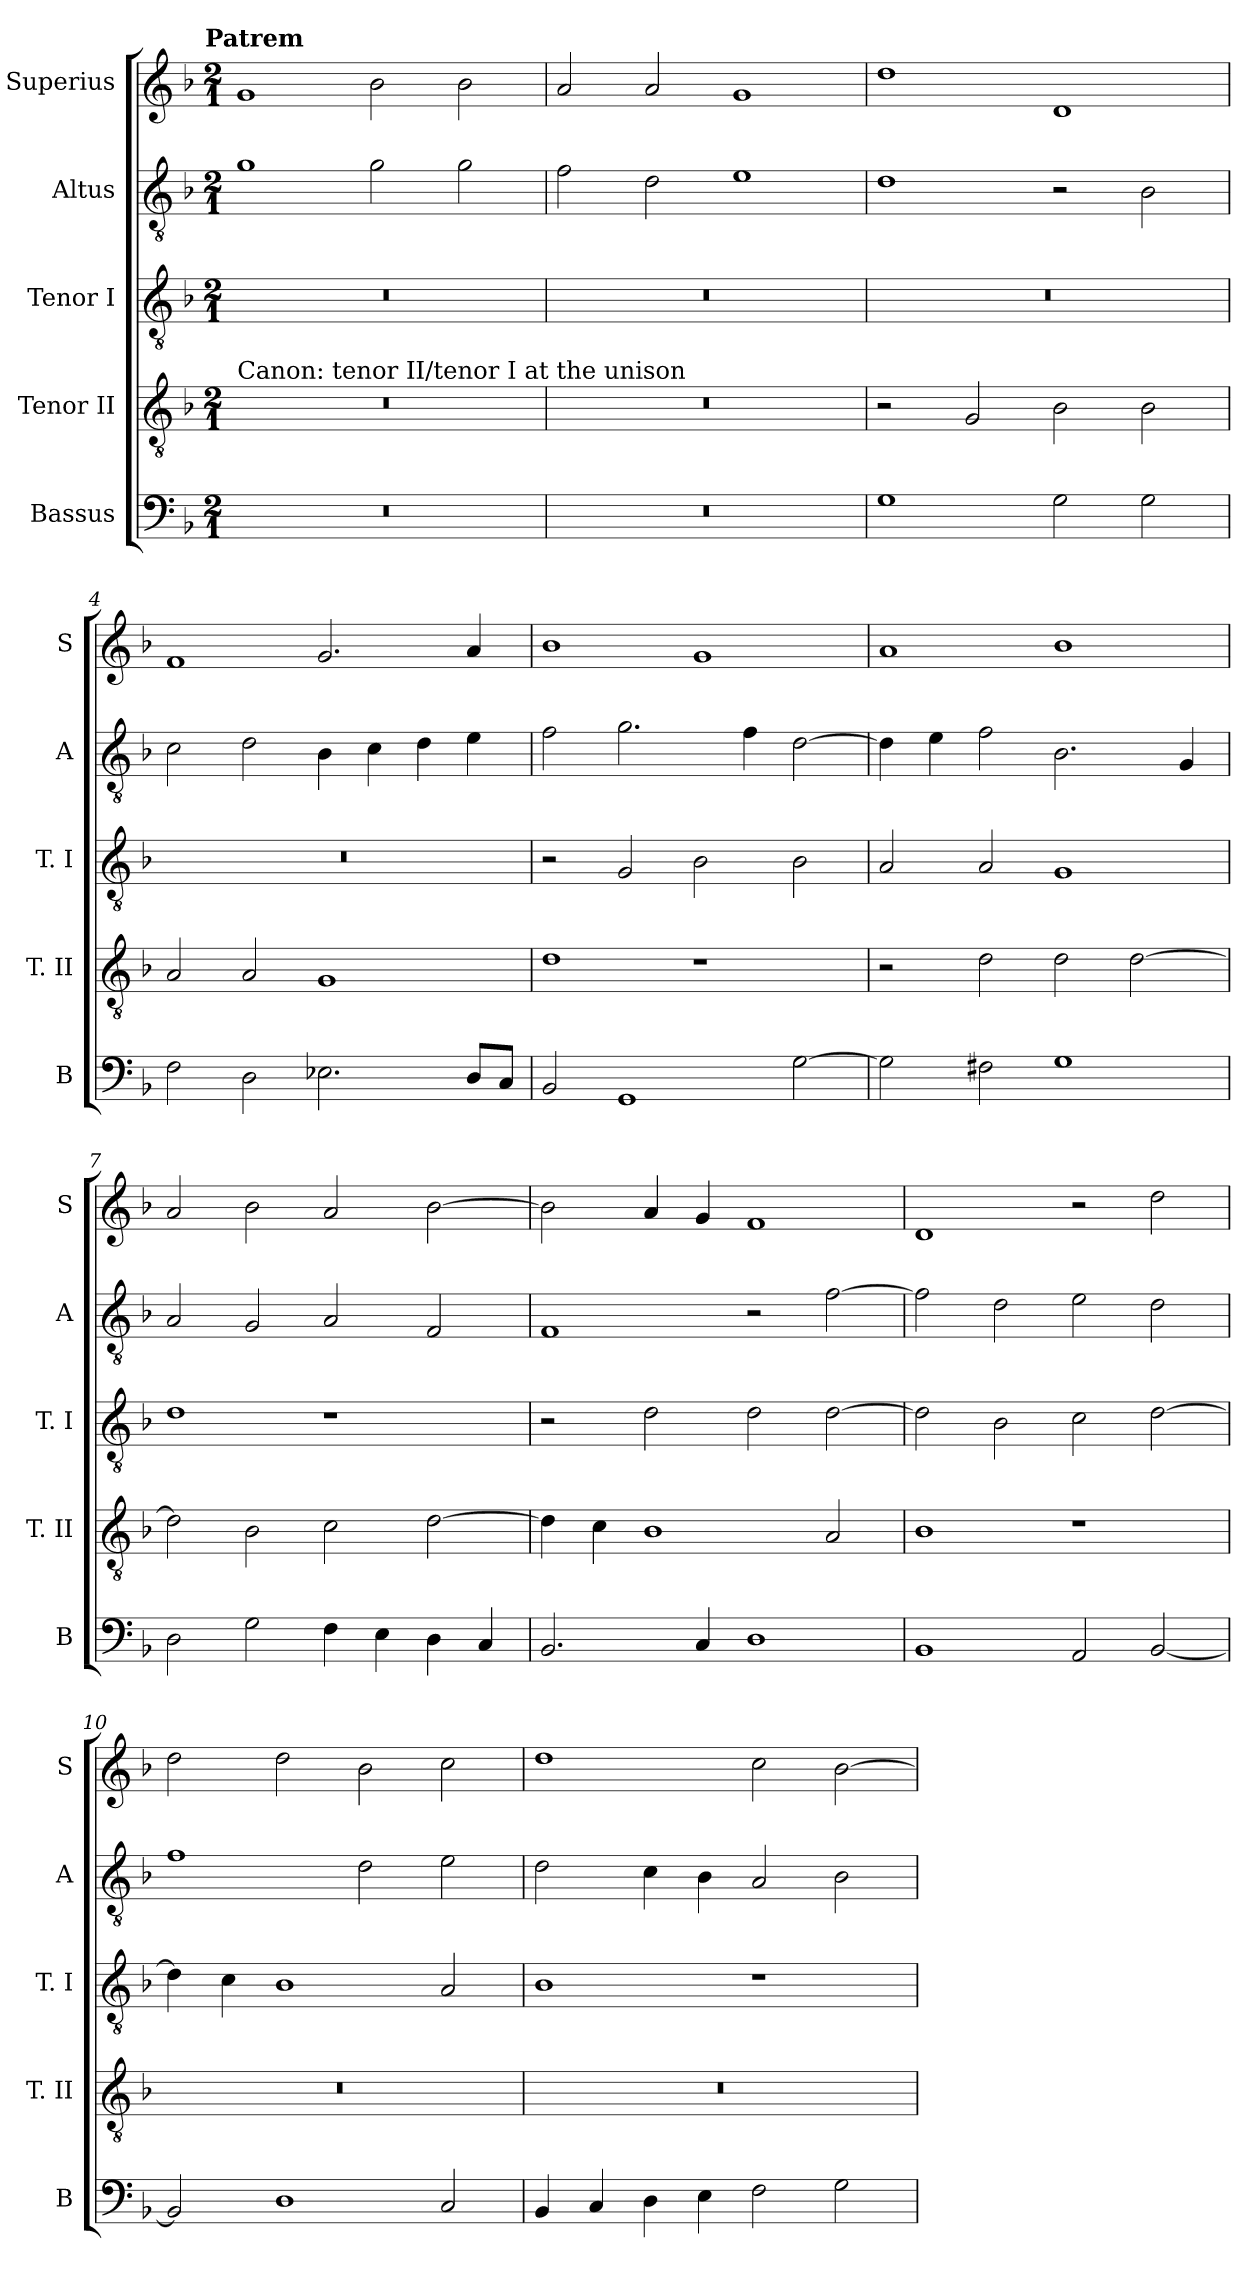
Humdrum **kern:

**kern	**kern	**kern	**kern	**kern
*part5	*part4	*part3	*part2	*part1
*staff5	*staff4	*staff3	*staff2	*staff1
*I"Bassus	*I"Tenor II	*I"Tenor I	*I"Altus	*I"Superius
*I'B	*I'T. II	*I'T. I	*I'A	*I'S
*clefF4	*clefGv2	*clefGv2	*clefGv2	*clefG2
*k[b-]	*k[b-]	*k[b-]	*k[b-]	*k[b-]
*F:	*F:	*F:	*F:	*F:
!!LO:TX:omd:t=Patrem
*M2/1	*M2/1	*M2/1	*M2/1	*M2/1
=1	=1	=1	=1	=1
!	!LO:TX:a:t=Canon&colon; tenor II/tenor I at the unison	!	!	!
0r	0r	0r	1g	1g
.	.	.	2g	2b-
.	.	.	2g	2b-
=2	=2	=2	=2	=2
0r	0r	0r	2f	2a
.	.	.	2d	2a
.	.	.	1e	1g
=3	=3	=3	=3	=3
1G	2r	0r	1d	1dd
.	2G	.	.	.
2G	2B-	.	2r	1d
2G	2B-	.	2B-	.
=4	=4	=4	=4	=4
2F	2A	0r	2c	1f
2D	2A	.	2d	.
2.E-X	1G	.	4B-	2.g
.	.	.	4c	.
.	.	.	4d	.
8DL	.	.	4e	4a
8CJ	.	.	.	.
=5	=5	=5	=5	=5
2BB-	1d	2r	2f	1b-
1GG	.	2G	2.g	.
.	1r	2B-	.	1g
.	.	.	4f	.
[2G	.	2B-	[2d	.
=6	=6	=6	=6	=6
2G]	2r	2A	4d]	1a
.	.	.	4e	.
2F#X	2d	2A	2f	.
1G	2d	1G	2.B-	1b-
.	[2d	.	.	.
.	.	.	4G	.
=7	=7	=7	=7	=7
2D	2d]	1d	2A	2a
2G	2B-	.	2G	2b-
4F	2c	1r	2A	2a
4E	.	.	.	.
4D	[2d	.	2F	[2b-
4C	.	.	.	.
=8	=8	=8	=8	=8
2.BB-	4d]	2r	1F	2b-]
.	4c	.	.	.
.	1B-	2d	.	4a
4C	.	.	.	4g
1D	.	2d	2r	1f
.	2A	[2d	[2f	.
=9	=9	=9	=9	=9
1BB-	1B-	2d]	2f]	1d
.	.	2B-	2d	.
2AA	1r	2c	2e	2r
[2BB-	.	[2d	2d	2dd
=10	=10	=10	=10	=10
2BB-]	0r	4d]	1f	2dd
.	.	4c	.	.
1D	.	1B-	.	2dd
.	.	.	2d	2b-
2C	.	2A	2e	2cc
=11	=11	=11	=11	=11
4BB-	0r	1B-	2d	1dd
4C	.	.	.	.
4D	.	.	4c	.
4E	.	.	4B-	.
2F	.	1r	2A	2cc
2G	.	.	2B-	[2b-
=	=	=	=	=
*-	*-	*-	*-	*-
